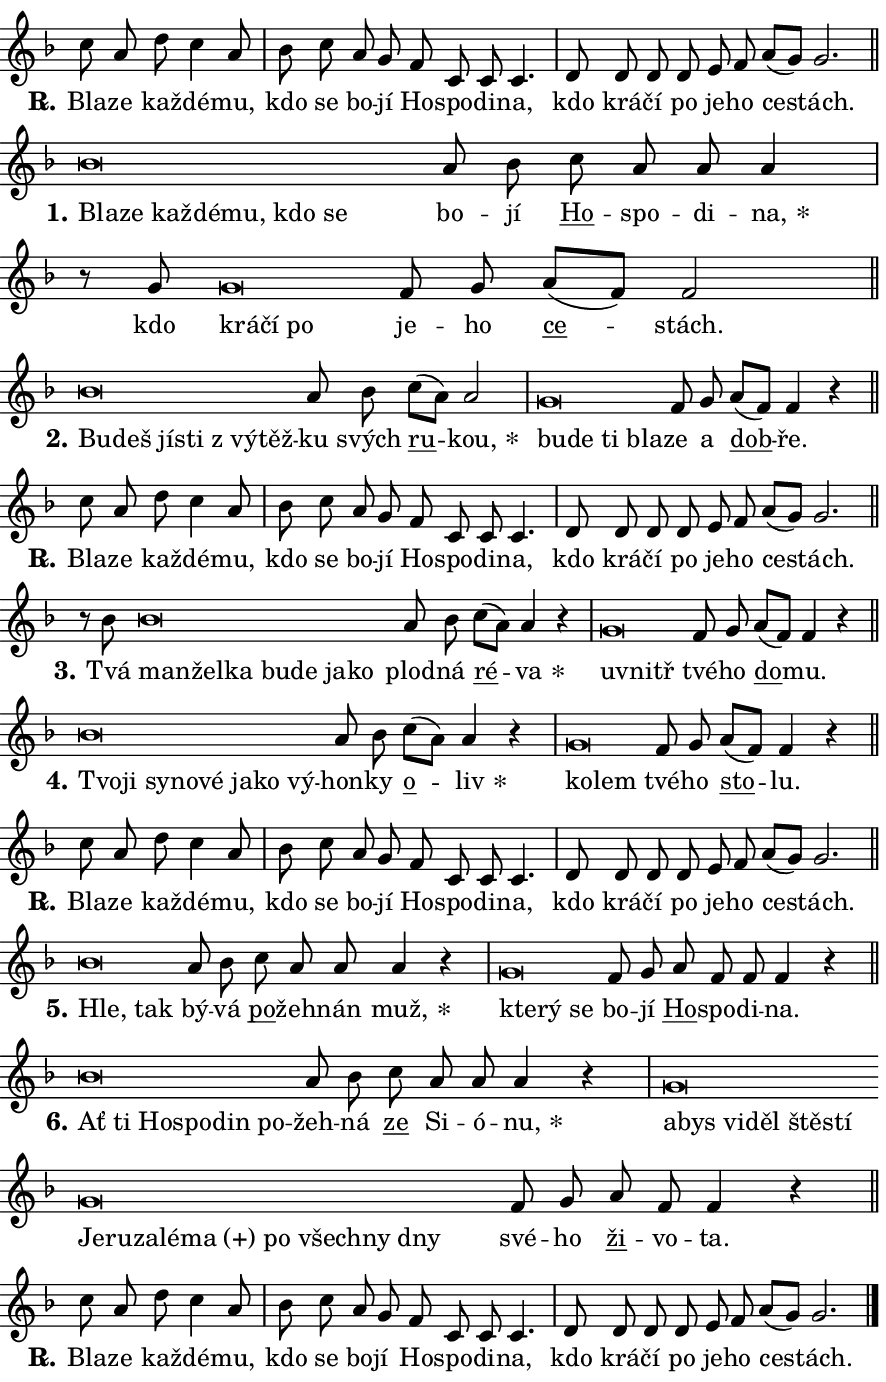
\version "2.24.0"
\header { tagline = "" }
\paper {
  indent = 0\cm
  top-margin = 0\cm
  right-margin = 0.13\cm % to fit lyric hyphens
  bottom-margin = 0\cm
  left-margin = 0\cm
  paper-width = 15\cm
  page-breaking = #ly:one-page-breaking
  system-system-spacing.basic-distance = #11
  score-system-spacing.basic-distance = #11
  ragged-last = ##f
}


%% Author: Thomas Morley
%% https://lists.gnu.org/archive/html/lilypond-user/2020-05/msg00002.html
#(define (line-position grob)
"Returns position of @var[grob} in current system:
   @code{'start}, if at first time-step
   @code{'end}, if at last time-step
   @code{'middle} otherwise
"
  (let* ((col (ly:item-get-column grob))
         (ln (ly:grob-object col 'left-neighbor))
         (rn (ly:grob-object col 'right-neighbor))
         (col-to-check-left (if (ly:grob? ln) ln col))
         (col-to-check-right (if (ly:grob? rn) rn col))
         (break-dir-left
           (and
             (ly:grob-property col-to-check-left 'non-musical #f)
             (ly:item-break-dir col-to-check-left)))
         (break-dir-right
           (and
             (ly:grob-property col-to-check-right 'non-musical #f)
             (ly:item-break-dir col-to-check-right))))
        (cond ((eqv? 1 break-dir-left) 'start)
              ((eqv? -1 break-dir-right) 'end)
              (else 'middle))))

#(define (tranparent-at-line-position vctor)
  (lambda (grob)
  "Relying on @code{line-position} select the relevant enry from @var{vctor}.
Used to determine transparency,"
    (case (line-position grob)
      ((end) (not (vector-ref vctor 0)))
      ((middle) (not (vector-ref vctor 1)))
      ((start) (not (vector-ref vctor 2))))))

noteHeadBreakVisibility =
#(define-music-function (break-visibility)(vector?)
"Makes @code{NoteHead}s transparent relying on @var{break-visibility}"
#{
  \override NoteHead.transparent =
    #(tranparent-at-line-position break-visibility)
#})

#(define delete-ledgers-for-transparent-note-heads
  (lambda (grob)
    "Reads whether a @code{NoteHead} is transparent.
If so this @code{NoteHead} is removed from @code{'note-heads} from
@var{grob}, which is supposed to be @code{LedgerLineSpanner}.
As a result ledgers are not printed for this @code{NoteHead}"
    (let* ((nhds-array (ly:grob-object grob 'note-heads))
           (nhds-list
             (if (ly:grob-array? nhds-array)
                 (ly:grob-array->list nhds-array)
                 '()))
           ;; Relies on the transparent-property being done before
           ;; Staff.LedgerLineSpanner.after-line-breaking is executed.
           ;; This is fragile ...
           (to-keep
             (remove
               (lambda (nhd)
                 (ly:grob-property nhd 'transparent #f))
               nhds-list)))
      ;; TODO find a better method to iterate over grob-arrays, similiar
      ;; to filter/remove etc for lists
      ;; For now rebuilt from scratch
      (set! (ly:grob-object grob 'note-heads)  '())
      (for-each
        (lambda (nhd)
          (ly:pointer-group-interface::add-grob grob 'note-heads nhd))
        to-keep))))

squashNotes = {
  \override NoteHead.X-extent = #'(-0.2 . 0.2)
  \override NoteHead.Y-extent = #'(-0.75 . 0)
  \override NoteHead.stencil =
    #(lambda (grob)
       (let ((pos (ly:grob-property grob 'staff-position)))
         (begin
           (if (< pos -7) (display "ERROR: Lower brevis then expected\n") (display ""))
           (if (<= pos -6) ly:text-interface::print ly:note-head::print))))
}
unSquashNotes = {
  \revert NoteHead.X-extent
  \revert NoteHead.Y-extent
  \revert NoteHead.stencil
}

hideNotes = \noteHeadBreakVisibility #begin-of-line-visible
unHideNotes = \noteHeadBreakVisibility #all-visible

% work-around for resetting accidentals
% https://lilypond.org/doc/v2.23/Documentation/notation/displaying-rhythms#unmetered-music
cadenzaMeasure = {
  \cadenzaOff
  \partial 1024 s1024
  \cadenzaOn
}

#(define-markup-command (accent layout props text) (markup?)
  "Underline accented syllable"
  (interpret-markup layout props
    #{\markup \override #'(offset . 4.3) \underline { #text }#}))

responsum = \markup \concat {
  "R" \hspace #-1.05 \path #0.1 #'((moveto 0 0.07) (lineto 0.9 0.8)) \hspace #0.05 "."
}

spaceSize = #0.6828661417322834 % exact space size for TeX Gyre Schola

\layout {
  \context {
    \Staff
    \remove "Time_signature_engraver"
    \override LedgerLineSpanner.after-line-breaking = #delete-ledgers-for-transparent-note-heads
  }
  \context {
    \Lyrics {
      \override LyricSpace.minimum-distance = \spaceSize
      \override LyricText.font-name = #"TeX Gyre Schola"
      \override LyricText.font-size = 1
      \override StanzaNumber.font-name = #"TeX Gyre Schola Bold"
      \override StanzaNumber.font-size = 1
    }
  }
  \context {
    \Score 
    \override NoteHead.text =
      #(lambda (grob) 
        (let ((pos (ly:grob-property grob 'staff-position)))
          #{\markup {
            \combine
              \halign #-0.55 \raise #(if (= pos -6) 0 0.5) \override #'(thickness . 2) \draw-line #'(3.2 . 0)
              \musicglyph "noteheads.sM1"
          }#}))
  }
}

% magnetic-lyrics.ily
%
%   written by
%     Jean Abou Samra <jean@abou-samra.fr>
%     Werner Lemberg <wl@gnu.org>
%
%   adapted by
%     Jiri Hon <jiri.hon@gmail.com>
%
% Version 2022-Apr-15

% https://www.mail-archive.com/lilypond-user@gnu.org/msg149350.html

#(define (Left_hyphen_pointer_engraver context)
   "Collect syllable-hyphen-syllable occurrences in lyrics and store
them in properties.  This engraver only looks to the left.  For
example, if the lyrics input is @code{foo -- bar}, it does the
following.

@itemize @bullet
@item
Set the @code{text} property of the @code{LyricHyphen} grob between
@q{foo} and @q{bar} to @code{foo}.

@item
Set the @code{left-hyphen} property of the @code{LyricText} grob with
text @q{foo} to the @code{LyricHyphen} grob between @q{foo} and
@q{bar}.
@end itemize

Use this auxiliary engraver in combination with the
@code{lyric-@/text::@/apply-@/magnetic-@/offset!} hook."
   (let ((hyphen #f)
         (text #f))
     (make-engraver
      (acknowledgers
       ((lyric-syllable-interface engraver grob source-engraver)
        (set! text grob)))
      (end-acknowledgers
       ((lyric-hyphen-interface engraver grob source-engraver)
        ;(when (not (grob::has-interface grob 'lyric-space-interface))
          (set! hyphen grob)));)
      ((stop-translation-timestep engraver)
       (when (and text hyphen)
         (ly:grob-set-object! text 'left-hyphen hyphen))
       (set! text #f)
       (set! hyphen #f)))))

#(define (lyric-text::apply-magnetic-offset! grob)
   "If the space between two syllables is less than the value in
property @code{LyricText@/.details@/.squash-threshold}, move the right
syllable to the left so that it gets concatenated with the left
syllable.

Use this function as a hook for
@code{LyricText@/.after-@/line-@/breaking} if the
@code{Left_@/hyphen_@/pointer_@/engraver} is active."
   (let ((hyphen (ly:grob-object grob 'left-hyphen #f)))
     (when hyphen
       (let ((left-text (ly:spanner-bound hyphen LEFT)))
         (when (grob::has-interface left-text 'lyric-syllable-interface)
           (let* ((common (ly:grob-common-refpoint grob left-text X))
                  (this-x-ext (ly:grob-extent grob common X))
                  (left-x-ext
                   (begin
                     ;; Trigger magnetism for left-text.
                     (ly:grob-property left-text 'after-line-breaking)
                     (ly:grob-extent left-text common X)))
                  ;; `delta` is the gap width between two syllables.
                  (delta (- (interval-start this-x-ext)
                            (interval-end left-x-ext)))
                  (details (ly:grob-property grob 'details))
                  (threshold (assoc-get 'squash-threshold details 0.2)))
             (when (< delta threshold)
               (let* (;; We have to manipulate the input text so that
                      ;; ligatures crossing syllable boundaries are not
                      ;; disabled.  For languages based on the Latin
                      ;; script this is essentially a beautification.
                      ;; However, for non-Western scripts it can be a
                      ;; necessity.
                      (lt (ly:grob-property left-text 'text))
                      (rt (ly:grob-property grob 'text))
                      (is-space (grob::has-interface hyphen 'lyric-space-interface))
                      (space (if is-space " " ""))
                      (extra-delta (if is-space spaceSize 0))
                      ;; Append new syllable.
                      (ltrt-space (if (and (string? lt) (string? rt))
                                (string-append lt space rt)
                                (make-concat-markup (list lt space rt))))
                      ;; Right-align `ltrt` to the right side.
                      (ltrt-space-markup (grob-interpret-markup
                               grob
                               (make-translate-markup
                                (cons (interval-length this-x-ext) 0)
                                (make-right-align-markup ltrt-space)))))
                 (begin
                   ;; Don't print `left-text`.
                   (ly:grob-set-property! left-text 'stencil #f)
                   ;; Set text and stencil (which holds all collected
                   ;; syllables so far) and shift it to the left.
                   (ly:grob-set-property! grob 'text ltrt-space)
                   (ly:grob-set-property! grob 'stencil ltrt-space-markup)
                   (ly:grob-translate-axis! grob (- (- delta extra-delta)) X))))))))))


#(define (lyric-hyphen::displace-bounds-first grob)
   ;; Make very sure this callback isn't triggered too early.
   (let ((left (ly:spanner-bound grob LEFT))
         (right (ly:spanner-bound grob RIGHT)))
     (ly:grob-property left 'after-line-breaking)
     (ly:grob-property right 'after-line-breaking)
     (ly:lyric-hyphen::print grob)))

squashThreshold = #0.4

\layout {
  \context {
    \Lyrics
    \consists #Left_hyphen_pointer_engraver
    \override LyricText.after-line-breaking =
      #lyric-text::apply-magnetic-offset!
    \override LyricHyphen.stencil = #lyric-hyphen::displace-bounds-first
    \override LyricText.details.squash-threshold = \squashThreshold
    \override LyricHyphen.minimum-distance = 0
    \override LyricHyphen.minimum-length = \squashThreshold
  }
}

squashText = \override LyricText.details.squash-threshold = 9999
unSquashText = \override LyricText.details.squash-threshold = \squashThreshold

leftText = \override LyricText.self-alignment-X = #LEFT
unLeftText = \revert LyricText.self-alignment-X

starOffset = #(lambda (grob) 
                (let ((x_offset (ly:self-alignment-interface::aligned-on-x-parent grob)))
                  (if (= x_offset 0) 0 (+ x_offset 1.2))))

star = #(define-music-function (syllable)(string?)
"Append star separator at the end of a syllable"
#{
  \once \override LyricText.X-offset = #starOffset
  \lyricmode { \markup {
    #syllable
    \override #'((font-name . "TeX Gyre Schola Bold")) \hspace #0.2 \lower #0.65 \larger "*"
  } }
#})

starAccent = #(define-music-function (syllable)(string?)
"Append star separator at the end of a syllable and make accent"
#{
  \once \override LyricText.X-offset = #starOffset
  \lyricmode { \markup {
    \accent #syllable
    \override #'((font-name . "TeX Gyre Schola Bold")) \hspace #0.2 \lower #0.65 \larger "*"
  } }
#})

breath = #(define-music-function (syllable)(string?)
"Append breathing indicator at the end of a syllable"
#{
  \lyricmode { \markup { #syllable "+" } }
#})

optionalBreath = #(define-music-function (syllable)(string?)
"Append optional breathing indicator at the end of a syllable"
#{
  \lyricmode { \markup { #syllable "(+)" } }
#})


\score {
    <<
        \new Voice = "melody" { \cadenzaOn \key f \major \relative { c''8 a d c4 a8 \cadenzaMeasure \bar "|" bes8 c \bar "" a g \bar "" f c c c4. \cadenzaMeasure \bar "|" d8 d d \bar "" d e f \bar "" a[( g)] g2. \cadenzaMeasure \bar "||" \break } }
        \new Lyrics \lyricsto "melody" { \lyricmode { \set stanza = \responsum
Bla -- ze kaž -- dé -- mu, kdo se bo -- jí Ho -- spo -- di -- na, kdo krá -- čí po je -- ho ce -- stách. } }
    >>
    \layout {}
}

\score {
    <<
        \new Voice = "melody" { \cadenzaOn \key f \major \relative { \squashNotes bes'\breve*1/16 \hideNotes \breve*1/16 \bar "" \breve*1/16 \bar "" \breve*1/16 \bar "" \breve*1/16 \bar "" \breve*1/16 \breve*1/16 \bar "" \unHideNotes \unSquashNotes a8 bes \bar "" c a a a4 \cadenzaMeasure \bar "|" r8 g \squashNotes g\breve*1/16 \hideNotes \breve*1/16 \breve*1/16 \bar "" \unHideNotes \unSquashNotes f8 g \bar "" a[( f)] f2 \cadenzaMeasure \bar "||" \break } }
        \new Lyrics \lyricsto "melody" { \lyricmode { \set stanza = "1."
\leftText Bla -- \squashText ze kaž -- dé -- mu, kdo se \unLeftText \unSquashText bo -- jí \markup \accent Ho -- spo -- di -- \star na, kdo \leftText krá -- \squashText čí po \unLeftText \unSquashText je -- ho \markup \accent ce -- stách. } }
    >>
    \layout {}
}

\score {
    <<
        \new Voice = "melody" { \cadenzaOn \key f \major \relative { \squashNotes bes'\breve*1/16 \hideNotes \breve*1/16 \bar "" \breve*1/16 \bar "" \breve*1/16 \bar "" \breve*1/16 \breve*1/16 \bar "" \unHideNotes \unSquashNotes a8 bes \bar "" c[( a)] a2 \cadenzaMeasure \bar "|" \squashNotes g\breve*1/16 \hideNotes \breve*1/16 \bar "" \breve*1/16 \breve*1/16 \bar "" \unHideNotes \unSquashNotes f8 g \bar "" a[( f)] f4 r \cadenzaMeasure \bar "||" \break } }
        \new Lyrics \lyricsto "melody" { \lyricmode { \set stanza = "2."
\leftText Bu -- \squashText deš jí -- sti "z vý" -- těž -- \unLeftText \unSquashText ku svých \markup \accent ru -- \star kou, \leftText bu -- \squashText de ti bla -- \unLeftText \unSquashText ze a \markup \accent dob -- ře. } }
    >>
    \layout {}
}

\score {
    <<
        \new Voice = "melody" { \cadenzaOn \key f \major \relative { c''8 a d c4 a8 \cadenzaMeasure \bar "|" bes8 c \bar "" a g \bar "" f c c c4. \cadenzaMeasure \bar "|" d8 d d \bar "" d e f \bar "" a[( g)] g2. \cadenzaMeasure \bar "||" \break } }
        \new Lyrics \lyricsto "melody" { \lyricmode { \set stanza = \responsum
Bla -- ze kaž -- dé -- mu, kdo se bo -- jí Ho -- spo -- di -- na, kdo krá -- čí po je -- ho ce -- stách. } }
    >>
    \layout {}
}

\score {
    <<
        \new Voice = "melody" { \cadenzaOn \key f \major \relative { r8 bes' \squashNotes bes\breve*1/16 \hideNotes \breve*1/16 \bar "" \breve*1/16 \bar "" \breve*1/16 \bar "" \breve*1/16 \bar "" \breve*1/16 \breve*1/16 \bar "" \unHideNotes \unSquashNotes a8 bes \bar "" c[( a)] a4 r \cadenzaMeasure \bar "|" \squashNotes g\breve*1/16 \hideNotes \breve*1/16 \bar "" \unHideNotes \unSquashNotes f8 g \bar "" a[( f)] f4 r \cadenzaMeasure \bar "||" \break } }
        \new Lyrics \lyricsto "melody" { \lyricmode { \set stanza = "3."
Tvá \leftText man -- \squashText žel -- ka bu -- de ja -- ko \unLeftText \unSquashText plod -- ná \markup \accent ré -- \star va \leftText u -- \squashText vnitř \unLeftText \unSquashText tvé -- ho \markup \accent do -- mu. } }
    >>
    \layout {}
}

\score {
    <<
        \new Voice = "melody" { \cadenzaOn \key f \major \relative { \squashNotes bes'\breve*1/16 \hideNotes \breve*1/16 \bar "" \breve*1/16 \bar "" \breve*1/16 \bar "" \breve*1/16 \bar "" \breve*1/16 \bar "" \breve*1/16 \breve*1/16 \bar "" \unHideNotes \unSquashNotes a8 bes \bar "" c[( a)] a4 r \cadenzaMeasure \bar "|" \squashNotes g\breve*1/16 \hideNotes \breve*1/16 \bar "" \unHideNotes \unSquashNotes f8 g \bar "" a[( f)] f4 r \cadenzaMeasure \bar "||" \break } }
        \new Lyrics \lyricsto "melody" { \lyricmode { \set stanza = "4."
\leftText Tvo -- \squashText ji sy -- no -- vé ja -- ko vý -- \unLeftText \unSquashText hon -- ky \markup \accent o -- \star liv \leftText ko -- \squashText lem \unLeftText \unSquashText tvé -- ho \markup \accent sto -- lu. } }
    >>
    \layout {}
}

\score {
    <<
        \new Voice = "melody" { \cadenzaOn \key f \major \relative { c''8 a d c4 a8 \cadenzaMeasure \bar "|" bes8 c \bar "" a g \bar "" f c c c4. \cadenzaMeasure \bar "|" d8 d d \bar "" d e f \bar "" a[( g)] g2. \cadenzaMeasure \bar "||" \break } }
        \new Lyrics \lyricsto "melody" { \lyricmode { \set stanza = \responsum
Bla -- ze kaž -- dé -- mu, kdo se bo -- jí Ho -- spo -- di -- na, kdo krá -- čí po je -- ho ce -- stách. } }
    >>
    \layout {}
}

\score {
    <<
        \new Voice = "melody" { \cadenzaOn \key f \major \relative { \squashNotes bes'\breve*1/16 \hideNotes \breve*1/16 \bar "" \unHideNotes \unSquashNotes a8 bes \bar "" c a a a4 r \cadenzaMeasure \bar "|" \squashNotes g\breve*1/16 \hideNotes \breve*1/16 \breve*1/16 \bar "" \unHideNotes \unSquashNotes f8 g \bar "" a f f f4 r \cadenzaMeasure \bar "||" \break } }
        \new Lyrics \lyricsto "melody" { \lyricmode { \set stanza = "5."
\leftText Hle, \squashText tak \unLeftText \unSquashText bý -- vá \markup \accent po -- žeh -- nán \star muž, \leftText kte -- \squashText rý se \unLeftText \unSquashText bo -- jí \markup \accent Ho -- spo -- di -- na. } }
    >>
    \layout {}
}

\score {
    <<
        \new Voice = "melody" { \cadenzaOn \key f \major \relative { \squashNotes bes'\breve*1/16 \hideNotes \breve*1/16 \bar "" \breve*1/16 \bar "" \breve*1/16 \bar "" \breve*1/16 \breve*1/16 \bar "" \unHideNotes \unSquashNotes a8 bes \bar "" c a a a4 r \cadenzaMeasure \bar "|" \squashNotes g\breve*1/16 \hideNotes \breve*1/16 \bar "" \breve*1/16 \bar "" \breve*1/16 \bar "" \breve*1/16 \bar "" \breve*1/16 \bar "" \breve*1/16 \bar "" \breve*1/16 \bar "" \breve*1/16 \bar "" \breve*1/16 \bar "" \breve*1/16 \bar "" \breve*1/16 \bar "" \breve*1/16 \bar "" \breve*1/16 \breve*1/16 \bar "" \unHideNotes \unSquashNotes f8 g \bar "" a f f4 r \cadenzaMeasure \bar "||" \break } }
        \new Lyrics \lyricsto "melody" { \lyricmode { \set stanza = "6."
\leftText Ať \squashText ti Ho -- spo -- din po -- \unLeftText \unSquashText žeh -- ná \markup \accent ze Si -- ó -- \star nu, \leftText a -- \squashText bys vi -- děl ště -- stí Je -- ru -- za -- lé -- \optionalBreath ma po všech -- ny dny \unLeftText \unSquashText své -- ho \markup \accent ži -- vo -- ta. } }
    >>
    \layout {}
}

\score {
    <<
        \new Voice = "melody" { \cadenzaOn \key f \major \relative { c''8 a d c4 a8 \cadenzaMeasure \bar "|" bes8 c \bar "" a g \bar "" f c c c4. \cadenzaMeasure \bar "|" d8 d d \bar "" d e f \bar "" a[( g)] g2. \cadenzaMeasure \bar "||" \break } \bar "|." }
        \new Lyrics \lyricsto "melody" { \lyricmode { \set stanza = \responsum
Bla -- ze kaž -- dé -- mu, kdo se bo -- jí Ho -- spo -- di -- na, kdo krá -- čí po je -- ho ce -- stách. } }
    >>
    \layout {}
}
